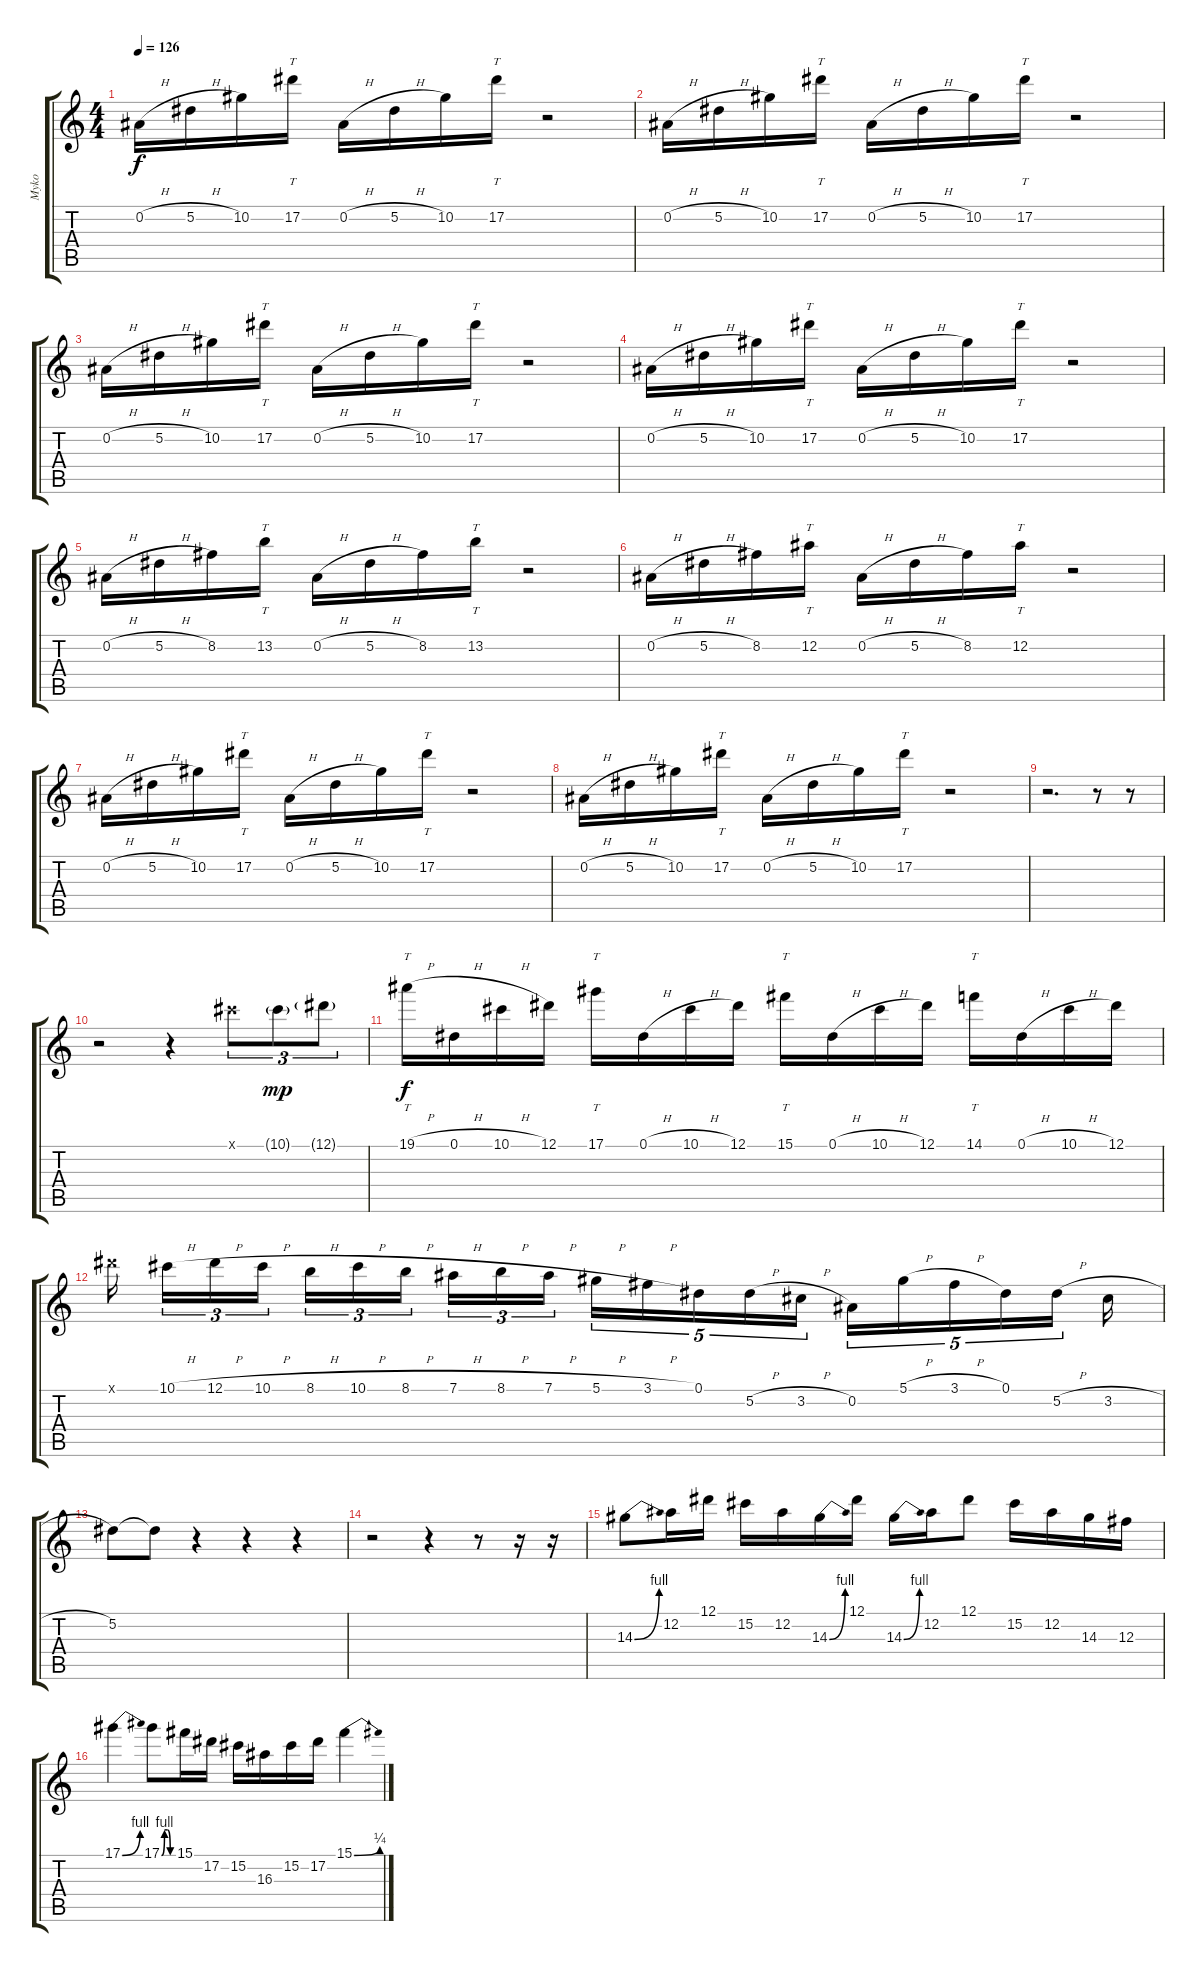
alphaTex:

\track ("Myko" "Myko") {instrument overdrivenguitar}
\staff {score tabs}
\tuning (Eb4 Bb3 Gb3 Db3 Ab2 Eb2) {hide}
\ts (4 4)
\tempo 126
\clef g2
\ks c
0.2{h}.16{dy f volume 13 instrument guitarharmonics} 5.2{h}.16 10.2.16 17.2.16{tt} 0.2{h}.16 5.2{h}.16 10.2.16 17.2.16{tt} r.2 |
0.2{h}.16{volume 13 instrument guitarharmonics} 5.2{h}.16 10.2.16 17.2.16{tt} 0.2{h}.16 5.2{h}.16 10.2.16 17.2.16{tt} r.2 |
0.2{h}.16{volume 13 instrument guitarharmonics} 5.2{h}.16 10.2.16 17.2.16{tt} 0.2{h}.16 5.2{h}.16 10.2.16 17.2.16{tt} r.2 |
0.2{h}.16{volume 13 instrument guitarharmonics} 5.2{h}.16 10.2.16 17.2.16{tt} 0.2{h}.16 5.2{h}.16 10.2.16 17.2.16{tt} r.2 |
0.2{h}.16{volume 13 instrument guitarharmonics} 5.2{h}.16 8.2.16 13.2.16{tt} 0.2{h}.16 5.2{h}.16 8.2.16 13.2.16{tt} r.2 |
0.2{h}.16{volume 13 instrument guitarharmonics} 5.2{h}.16 8.2.16 12.2.16{tt} 0.2{h}.16 5.2{h}.16 8.2.16 12.2.16{tt} r.2 |
0.2{h}.16{volume 13 instrument guitarharmonics} 5.2{h}.16 10.2.16 17.2.16{tt} 0.2{h}.16 5.2{h}.16 10.2.16 17.2.16{tt} r.2 |
0.2{h}.16{volume 13 instrument guitarharmonics} 5.2{h}.16 10.2.16 17.2.16{tt} 0.2{h}.16 5.2{h}.16 10.2.16 17.2.16{tt} r.2 |
r.2{d volume 16 instrument distortionguitar} r.8 r.8 |
r.2 r.4 10.1{x}.8{tu (3 2)} 10.1{g}.8{tu (3 2) dy mp} 12.1{g}.8{tu (3 2)} |
19.1{h}.16{tt dy f} 0.1{h}.16 10.1{h}.16 12.1.16 17.1.16{tt} 0.1{h}.16 10.1{h}.16 12.1.16 15.1.16{tt} 0.1{h}.16 10.1{h}.16 12.1.16 14.1.16{tt} 0.1{h}.16 10.1{h}.16 12.1.16 |
12.1{x}.16 10.1{h}.16{tu (3 2)} 12.1{h}.16{tu (3 2)} 10.1{h}.16{tu (3 2)} 8.1{h}.16{tu (3 2)} 10.1{h}.16{tu (3 2)} 8.1{h}.16{tu (3 2)} 7.1{h}.16{tu (3 2)} 8.1{h}.16{tu (3 2)} 7.1{h}.16{tu (3 2)} 5.1{h}.16{tu (5 4)} 3.1{h}.16{tu (5 4)} 0.1.16{tu (5 4)} 5.2{h}.16{tu (5 4)} 3.2{h}.16{tu (5 4)} 0.2.16{tu (5 4)} 5.1{h}.16{tu (5 4)} 3.1{h}.16{tu (5 4)} 0.1.16{tu (5 4)} 5.2{h}.16{tu (5 4)} 3.2{h}.16 |
5.2.8 5.2{t}.8 r.4 r.4 r.4 |
r.2 r.4 r.8 r.16 r.16 |
14.3{be (bend 0 0 60 4)}.8 12.2.16 12.1.16 15.2.16 12.2.16 14.3{be (bend 0 0 60 4)}.16 12.1.16 14.3{be (bend 0 0 60 4)}.16 12.2.16 12.1.8 15.2.16 12.2.16 14.3.16 12.3.16 |
17.1{be (bend 0 0 60 4)}.4 17.1{be (custom 0 0 15 4 30 4 45 0 60 0)}.8 15.1.16 17.2.16 15.2.16 16.3.16 15.2.16 17.2.16 15.1{be (bend 0 0 60 1)}.4{volume 0}
